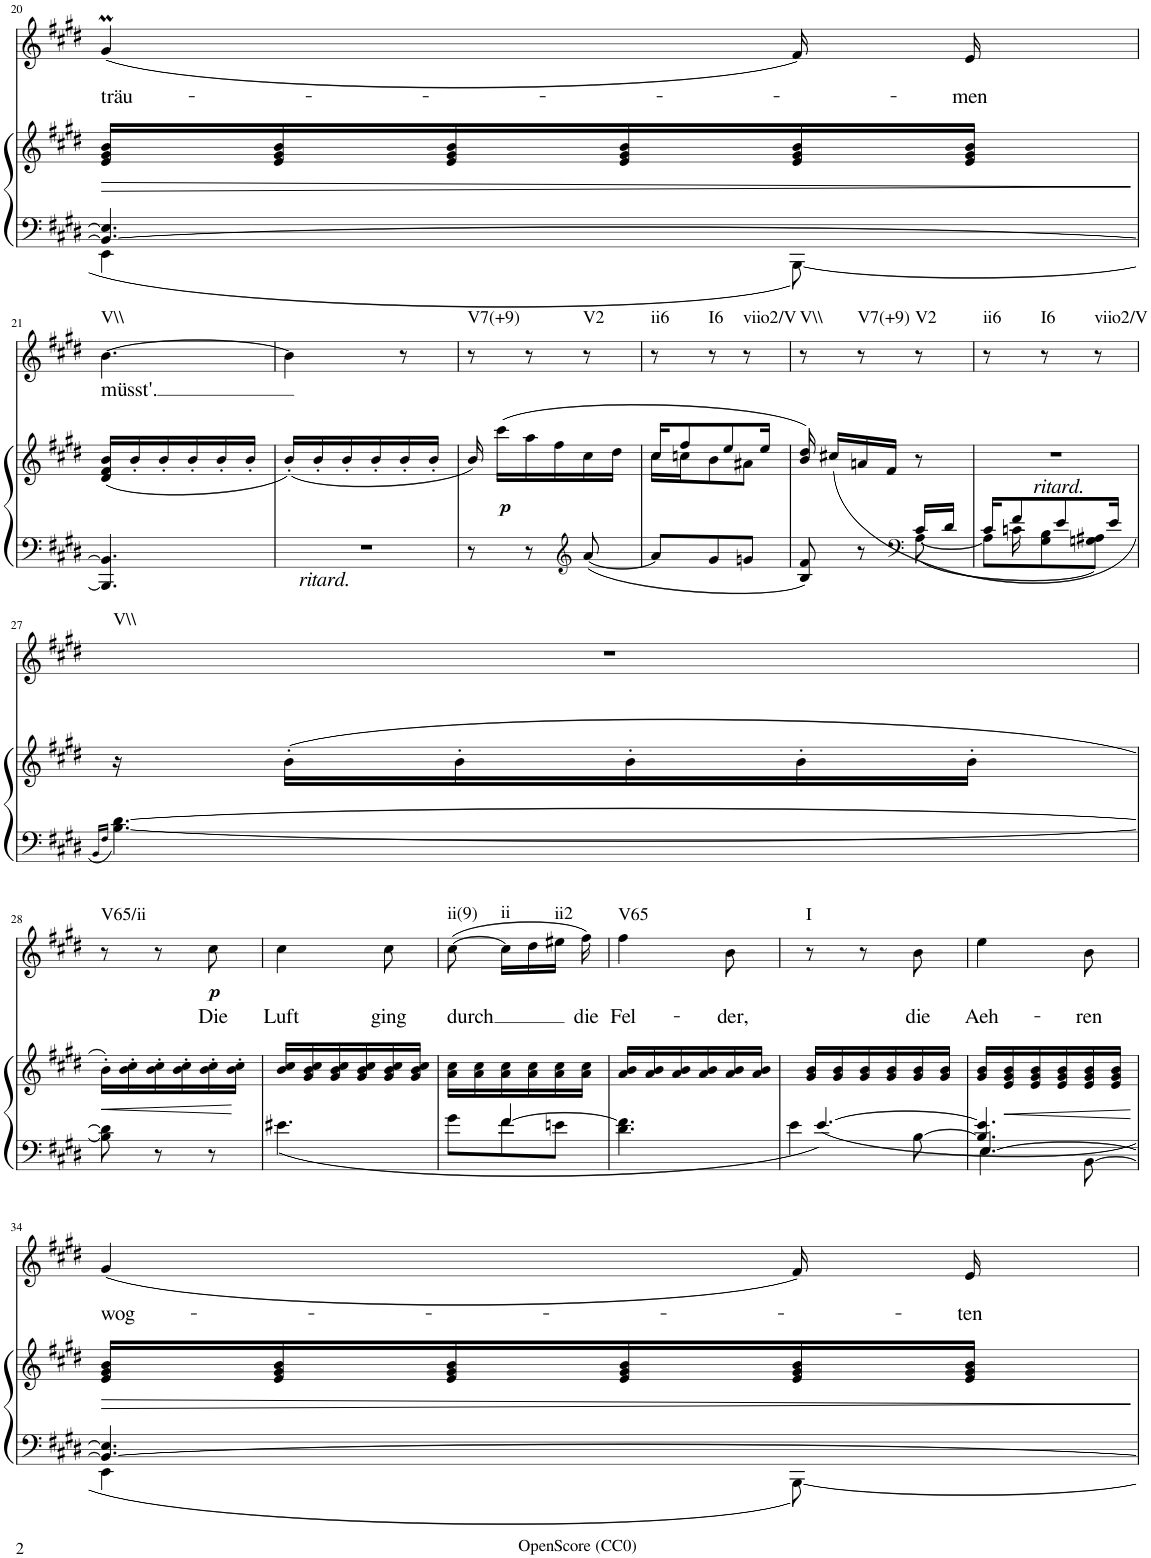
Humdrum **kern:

**kern	**kern	**dynam	**kern	**text	**dynam	**harte
*part2	*part2	*part2	*part1	*part1	*part1	*part1
*staff3	*staff2	*staff2/3	*staff1	*staff1	*staff1	*
*I"Piano	*	*	*I"Voice	*	*	*
*I'Pno	*	*	*	*	*	*
!!LO:PB:g=z
*clefF4	*clefG2	*	*clefG2	*	*	*
*k[f#c#g#d#]	*k[f#c#g#d#]	*	*k[f#c#g#d#]	*	*	*
*M3/8	*M3/8	*	*M3/8	*	*	*
=20	=20	=20	=20	=20	=20	=20
*^	*	*	*	*	*	*
!	!	!	!LO:HP:b	!	!LO:LY:b	!	!
4.BB/_ 4.E/]	4EE\	16e/ 16g#/ 16b/LL	>	(4g#m/	träu-	.	.
.	.	16e/ 16g#/ 16b/	.	.	.	.	.
.	.	16e/ 16g#/ 16b/	.	.	.	.	.
.	.	16e/ 16g#/ 16b/	.	.	.	.	.
.	[8BBB\	16e/ 16g#/ 16b/	.	16f#/)	.	.	.
!	!	!	!	!	!LO:LY:b	!	!
.	.	16e/ 16g#/ 16b/JJ	.	16e/	-men	.	.
*v	*v	*	*	*	*	*	*
.	.	]	.	.	.	.
!!LO:LB:g=z
=21	=21	=21	=21	=21	=21	=21
!	!	!	!	!LO:LY:b	!	!LO:H:kt=V\\
4.BBB/] 4.BB/]	(16d#/ 16f#/ 16b/LL	.	[4.b\	müsst'.	.	N
.	16b'/	.	.	.	.	.
.	16b'/	.	.	.	.	.
.	16b'/	.	.	.	.	.
.	16b'/	.	.	.	.	.
.	16b'/JJ	.	.	.	.	.
=22	=22	=22	=22	=22	=22	=22
!LO:TX:b:i:t=ritard.	!	!	!	!	!	!
4.r	(16b'/LL)	.	4b\]	.	.	.
.	16b'/	.	.	.	.	.
.	16b'/	.	.	.	.	.
.	16b'/	.	.	.	.	.
.	16b'/	.	8r	.	.	.
.	16b'/JJ	.	.	.	.	.
=23	=23	=23	=23	=23	=23	=23
!	!	!	!	!	!	!LO:H:kt=V7(+9)
8r	16b/)	.	8r	.	.	N
!	!	!LO:DY:b	!	!	!	!
.	(16ccc#\LL	p	.	.	.	.
8r	16aa\	.	8r	.	.	.
.	16ff#\	.	.	.	.	.
*clefG2	*	*	*	*	*	*
!	!	!	!	!	!	!LO:H:kt=V2
[8a/	16cc#\	.	8r	.	.	N
.	16dd#\JJ	.	.	.	.	.
=24	=24	=24	=24	=24	=24	=24
*	*^	*	*	*	*	*
!	!	!	!	!	!	!	!LO:H:kt=ii6
8a/L]	16cc#/KL	16cc#\LL	.	8r	.	.	N
.	8ff#/	16ccn\J	.	.	.	.	.
!	!	!	!	!	!	!	!LO:H:kt=I6
8g#/	.	8b\	.	8r	.	.	N
.	8ee/	.	.	.	.	.	.
!	!	!	!	!	!	!	!LO:H:kt=viio2/V
8gn/J	.	8a#X\J	.	8r	.	.	N
.	16ee/Jk	.	.	.	.	.	.
*	*v	*v	*	*	*	*	*
=25	=25	=25	=25	=25	=25	=25
*^	*	*	*	*	*	*
!	!	!	!	!	!	!	!LO:H:kt=V\\
8B/ 8f#/	8ryy	16b/ 16dd#/)	.	8r	.	.	N
.	.	(16cc#X/LL	.	.	.	.	.
!	!	!	!	!	!	!	!LO:H:kt=V7(+9)
8r	8ryy	16an/	.	8r	.	.	N
.	.	16f#/JJ	.	.	.	.	.
*clefF4	*	*	*	*	*	*	*
!	!	!	!	!	!	!	!LO:H:kt=V2
16c#/LL	[8A\	8r	.	8r	.	.	N
16d#/JJ	.	.	.	.	.	.	.
=26	=26	=26	=26	=26	=26	=26	=26
*	*^	*	*	*	*	*	*
!	!	!	!LO:TX:b:i:t=ritard.	!	!	!	!	!LO:H:kt=ii6
16c#/KL	8A\L]	16ryy	4.r	.	8r	.	.	N
8f#/	.	16cn\	.	.	.	.	.	.
!	!	!	!	!	!	!	!	!LO:H:kt=I6
.	8G#\ 8B\	4ryy	.	.	8r	.	.	N
8e/	.	.	.	.	.	.	.	.
!	!	!	!	!	!	!	!	!LO:H:kt=viio2/V
.	8Gn\ 8A#X\J	.	.	.	8r	.	.	N
16e/Jk	.	.	.	.	.	.	.	.
*v	*v	*v	*	*	*	*	*	*
!!LO:LB:g=z
=27	=27	=27	=27	=27	=27	=27
16qBB/LL	.	.	.	.	.	.
16qF#/JJ	.	.	.	.	.	.
!	!	!	!	!	!	!LO:H:kt=V\\
[4.B\ [4.d#\)	16r	.	4.r	.	.	N
.	(16b'\LL	.	.	.	.	.
.	16b'\	.	.	.	.	.
.	16b'\	.	.	.	.	.
.	16b'\	.	.	.	.	.
.	16b'\JJ	.	.	.	.	.
!!LO:LB:g=z
=28	=28	=28	=28	=28	=28	=28
!	!	!LO:HP:b	!	!	!	!LO:H:kt=V65/ii
8B\] 8d#\]	16b'\LL)	<	8r	.	.	N
.	16b\' 16cc#\'	.	.	.	.	.
8r	16b\' 16cc#\'	.	8r	.	.	.
.	16b\' 16cc#\'	.	.	.	.	.
!	!	!	!	!LO:LY:b	!LO:DY:b	!
8r	16b\' 16cc#\'	.	8cc#\	Die	p	.
.	16b\' 16cc#\'JJ	.	.	.	.	.
.	.	[	.	.	.	.
=29	=29	=29	=29	=29	=29	=29
!	!	!	!	!LO:LY:b	!	!
4.e#X\	16b/ 16cc#/LL	.	4cc#\	Luft	.	.
.	16g#/ 16b/ 16cc#/	.	.	.	.	.
.	16g#/ 16b/ 16cc#/	.	.	.	.	.
.	16g#/ 16b/ 16cc#/	.	.	.	.	.
!	!	!	!	!LO:LY:b	!	!
.	16g#/ 16b/ 16cc#/	.	8cc#\	ging	.	.
.	16g#/ 16b/ 16cc#/JJ	.	.	.	.	.
=30	=30	=30	=30	=30	=30	=30
*^	*	*	*	*	*	*
!	!	!	!	!	!LO:LY:b	!	!LO:H:kt=ii(9)
8ryy	8g#\L	16a\ 16cc#\LL	.	([8cc#\	durch	.	N
.	.	16a\ 16cc#\	.	.	.	.	.
!	!	!	!	!	!	!	!LO:H:kt=ii
[4f#/	8f#\	16a\ 16cc#\	.	16cc#\LL]	.	.	N
.	.	16a\ 16cc#\	.	16dd#\	.	.	.
!	!	!	!	!	!	!	!LO:H:kt=ii2
.	8en\J	16a\ 16cc#\	.	16ee#X\JJ	.	.	N
!	!	!	!	!	!LO:LY:b	!	!
.	.	16a\ 16cc#\JJ	.	16ff#\)	die	.	.
*v	*v	*	*	*	*	*	*
=31	=31	=31	=31	=31	=31	=31
!	!	!	!	!LO:LY:b	!	!LO:H:kt=V65
4.d#\ 4.f#\]	16a/ 16b/LL	.	4ff#\	Fel-	.	N
.	16a/ 16b/	.	.	.	.	.
.	16a/ 16b/	.	.	.	.	.
.	16a/ 16b/	.	.	.	.	.
!	!	!	!	!LO:LY:b	!	!
.	16a/ 16b/	.	8b\	-der,	.	.
.	16a/ 16b/JJ	.	.	.	.	.
=32	=32	=32	=32	=32	=32	=32
*^	*	*	*	*	*	*
!	!	!	!	!	!	!	!LO:H:kt=I
[4.e/	4e\	16g#/ 16b/LL	.	8r	.	.	N
.	.	16g#/ 16b/	.	.	.	.	.
.	.	16g#/ 16b/	.	8r	.	.	.
.	.	16g#/ 16b/	.	.	.	.	.
!	!	!	!	!	!LO:LY:b	!	!
.	[>8B\	16g#/ 16b/	.	8b\	die	.	.
.	.	16g#/ 16b/JJ	.	.	.	.	.
=33	=33	=33	=33	=33	=33	=33	=33
*	*^	*	*	*	*	*	*
!	!	!	!	!	!	!LO:LY:b	!	!
4.B/] 4.e/]	[>4.E\	4E/	16g#/ 16b/LL	.	4ee\	Aeh-	.	.
!	!	!	!	!LO:HP:b	!	!	!	!
.	.	.	16e/ 16g#/ 16b/	<	.	.	.	.
.	.	.	16e/ 16g#/ 16b/	.	.	.	.	.
.	.	.	16e/ 16g#/ 16b/	.	.	.	.	.
!	!	!	!	!	!	!LO:LY:b	!	!
.	.	[>8BB\	16e/ 16g#/ 16b/	.	8b\	-ren	.	.
.	.	.	16e/ 16g#/ 16b/JJ	.	.	.	.	.
*v	*v	*v	*	*	*	*	*	*
.	.	[	.	.	.	.
!!LO:LB:g=z
=34	=34	=34	=34	=34	=34	=34
*^	*	*	*	*	*	*
!	!	!	!LO:HP:b	!	!LO:LY:b	!	!
4.BB/_ 4.E/]	4EE\	16e/ 16g#/ 16b/LL	>	(4g#/	wog-	.	.
.	.	16e/ 16g#/ 16b/	.	.	.	.	.
.	.	16e/ 16g#/ 16b/	.	.	.	.	.
.	.	16e/ 16g#/ 16b/	.	.	.	.	.
.	[8BBB\	16e/ 16g#/ 16b/	.	16f#/)	.	.	.
!	!	!	!	!	!LO:LY:b	!	!
.	.	16e/ 16g#/ 16b/JJ	.	16e/	-ten	.	.
*v	*v	*	*	*	*	*	*
.	.	]	.	.	.	.
=	=	=	=	=	=	=
*-	*-	*-	*-	*-	*-	*-
